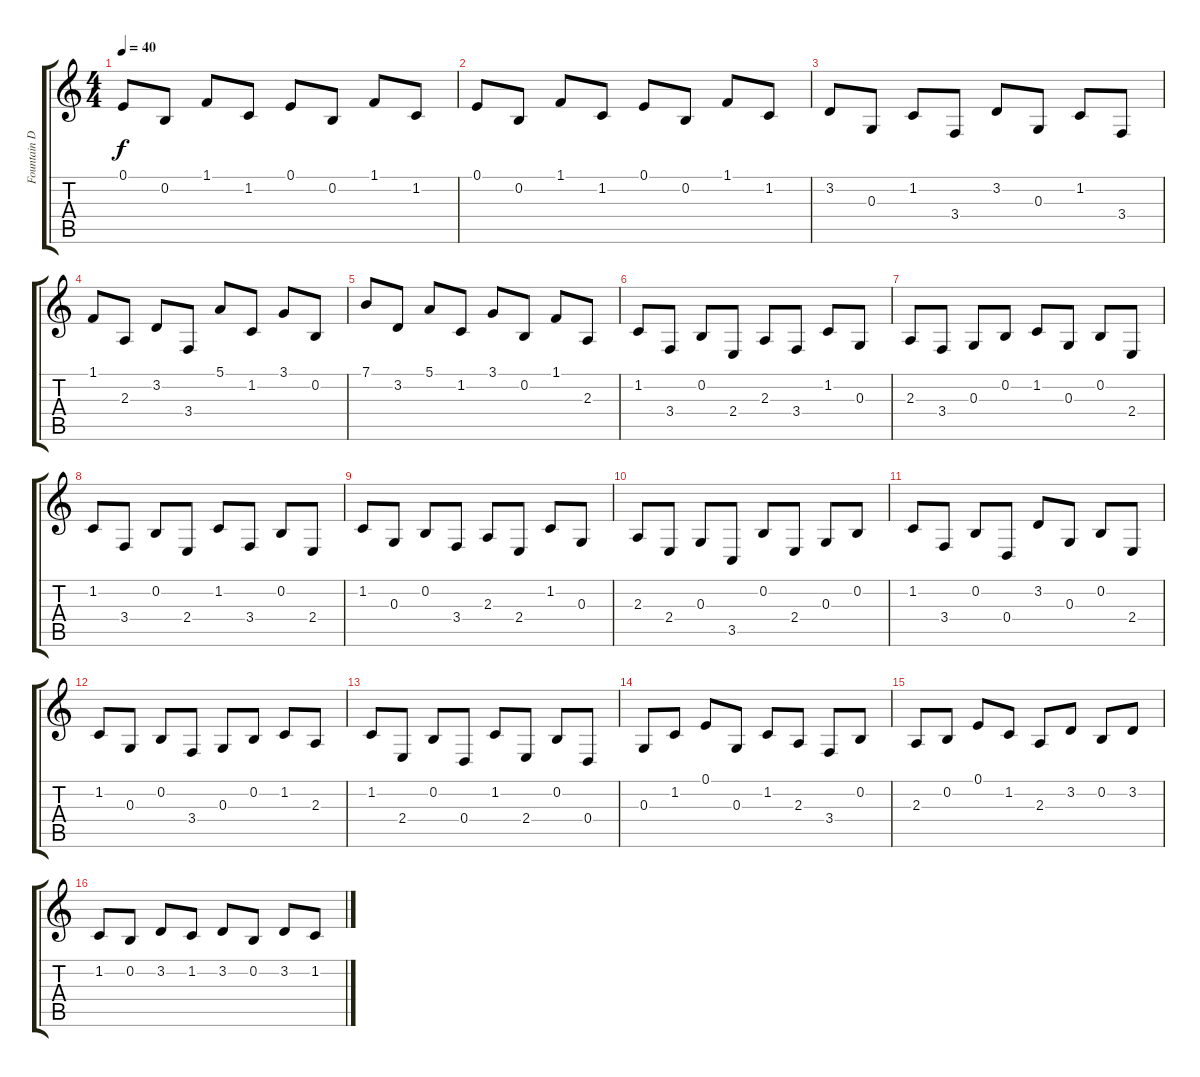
\track ("Fountain Drops" "Fountain D") {instrument fx3crystal}
\staff {score tabs}
\tuning (E4 B3 G3 D3 A2 E2) {hide}
\ts (4 4)
\tempo 40
\clef g2
\ks c
0.1.8{dy f volume 4 instrument fx3crystal} 0.2.8 1.1.8 1.2.8 0.1.8 0.2.8 1.1.8 1.2.8 |
0.1.8 0.2.8 1.1.8 1.2.8 0.1.8 0.2.8 1.1.8 1.2.8 |
3.2.8 0.3.8 1.2.8 3.4.8 3.2.8 0.3.8 1.2.8 3.4.8 |
1.1.8 2.3.8 3.2.8 3.4.8 5.1.8 1.2.8 3.1.8 0.2.8 |
7.1.8{volume 8} 3.2.8 5.1.8 1.2.8 3.1.8 0.2.8 1.1.8 2.3.8 |
1.2.8 3.4.8 0.2.8 2.4.8 2.3.8 3.4.8 1.2.8 0.3.8 |
2.3.8 3.4.8 0.3.8 0.2.8 1.2.8 0.3.8 0.2.8 2.4.8 |
1.2.8 3.4.8 0.2.8 2.4.8 1.2.8 3.4.8 0.2.8 2.4.8 |
1.2.8 0.3.8 0.2.8 3.4.8 2.3.8 2.4.8 1.2.8 0.3.8 |
2.3.8 2.4.8 0.3.8 3.5.8 0.2.8 2.4.8 0.3.8 0.2.8 |
1.2.8 3.4.8 0.2.8 0.4.8 3.2.8 0.3.8 0.2.8 2.4.8 |
1.2.8 0.3.8 0.2.8 3.4.8 0.3.8 0.2.8 1.2.8 2.3.8 |
1.2.8 2.4.8 0.2.8 0.4.8 1.2.8 2.4.8 0.2.8 0.4.8 |
0.3.8 1.2.8 0.1.8 0.3.8 1.2.8 2.3.8 3.4.8 0.2.8 |
2.3.8 0.2.8 0.1.8 1.2.8 2.3.8 3.2.8 0.2.8 3.2.8 |
1.2.8 0.2.8 3.2.8 1.2.8 3.2.8 0.2.8 3.2.8 1.2.8
